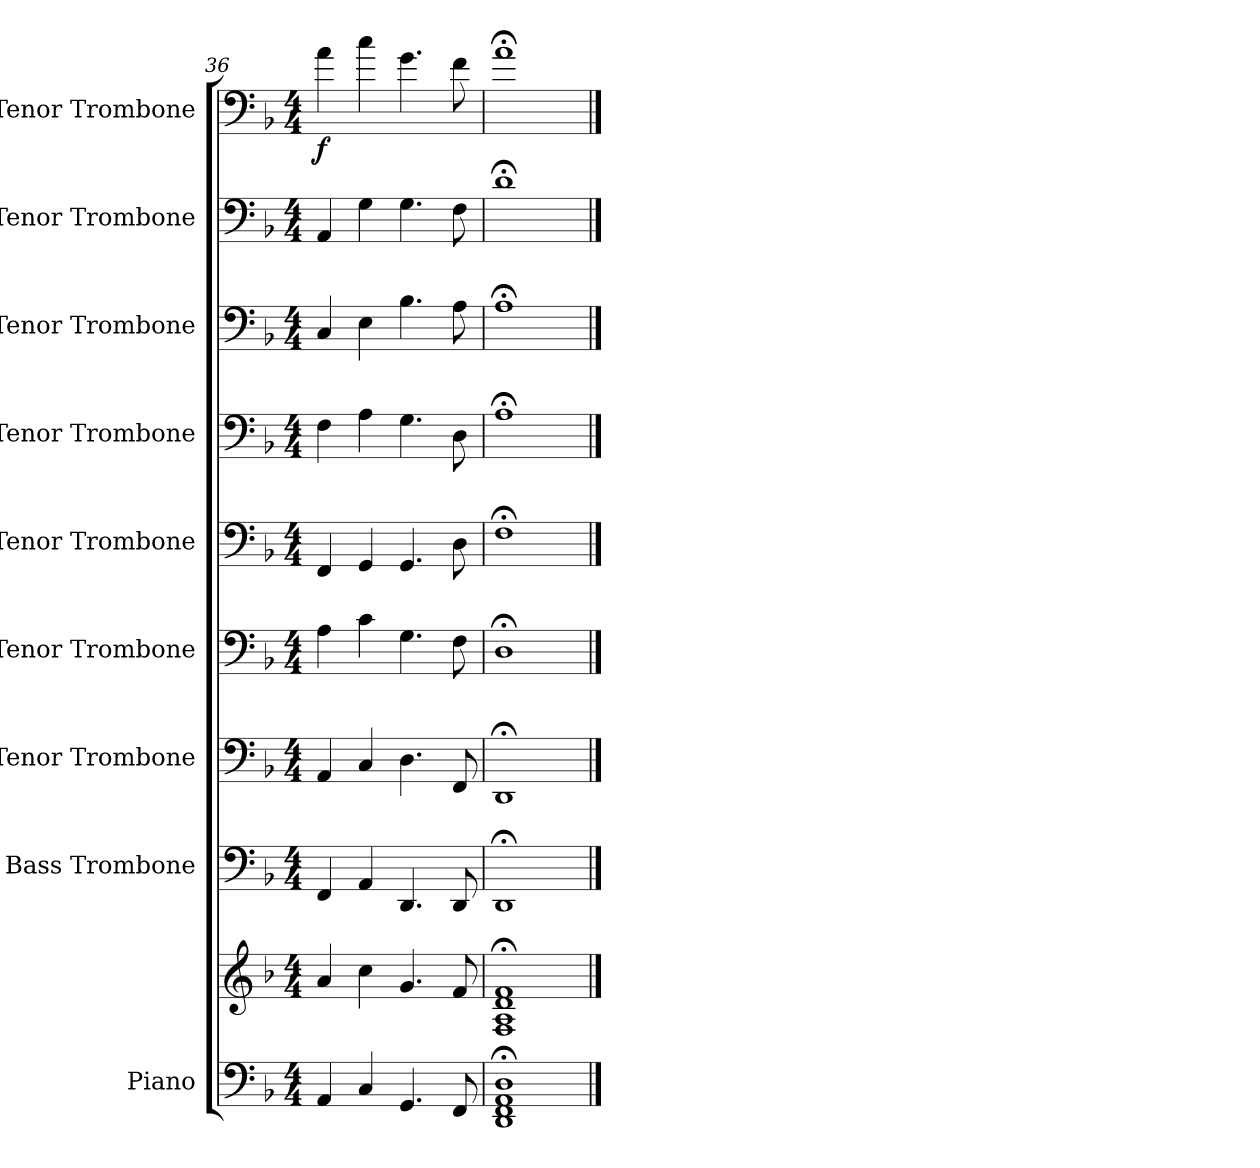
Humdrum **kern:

**kern	**kern	**kern	**kern	**kern	**kern	**kern	**kern	**kern	**kern	**dynam
*part9	*part9	*part8	*part7	*part6	*part5	*part4	*part3	*part2	*part1	*part1
*staff10	*staff9	*staff8	*staff7	*staff6	*staff5	*staff4	*staff3	*staff2	*staff1	*staff1
*I"Piano	*	*I"Bass Trombone	*I"Tenor Trombone	*I"Tenor Trombone	*I"Tenor Trombone	*I"Tenor Trombone	*I"Tenor Trombone	*I"Tenor Trombone	*I"Tenor Trombone	*
*I'Pno.	*	*I'B. Tbn.	*I'T. Tbn.	*I'T. Tbn.	*I'T. Tbn.	*I'T. Tbn.	*I'T. Tbn.	*I'T. Tbn.	*I'T. Tbn.	*
*clefF4	*clefG2	*clefF4	*clefF4	*clefF4	*clefF4	*clefF4	*clefF4	*clefF4	*clefF4	*
*k[b-]	*k[b-]	*k[b-]	*k[b-]	*k[b-]	*k[b-]	*k[b-]	*k[b-]	*k[b-]	*k[b-]	*
*M4/4	*M4/4	*M4/4	*M4/4	*M4/4	*M4/4	*M4/4	*M4/4	*M4/4	*M4/4	*
=36	=36	=36	=36	=36	=36	=36	=36	=36	=36	=36
!	!	!	!	!	!	!	!	!	!	!LO:DY:b
4AA/	4a/	4FF/	4AA/	4A\	4FF/	4F\	4C/	4AA/	4a\	f
4C/	4cc\	4AA/	4C/	4c\	4GG/	4A\	4E\	4G\	4cc\	.
4.GG/	4.g/	4.DD/	4.D\	4.G\	4.GG/	4.G\	4.B-\	4.G\	4.g\	.
8FF/	8f/	8DD/	8FF/	8F\	8D\	8D\	8A\	8F\	8f\	.
=37	=37	=37	=37	=37	=37	=37	=37	=37	=37	=37
1DD;< 1FF;< 1AA;< 1D;<	1F;< 1A;< 1d;< 1f;<	1DD;<	1DD;<	1D;<	1F;<	1A;<	1A;<	1d;<	1a;<	.
==	==	==	==	==	==	==	==	==	==	==
*-	*-	*-	*-	*-	*-	*-	*-	*-	*-	*-
